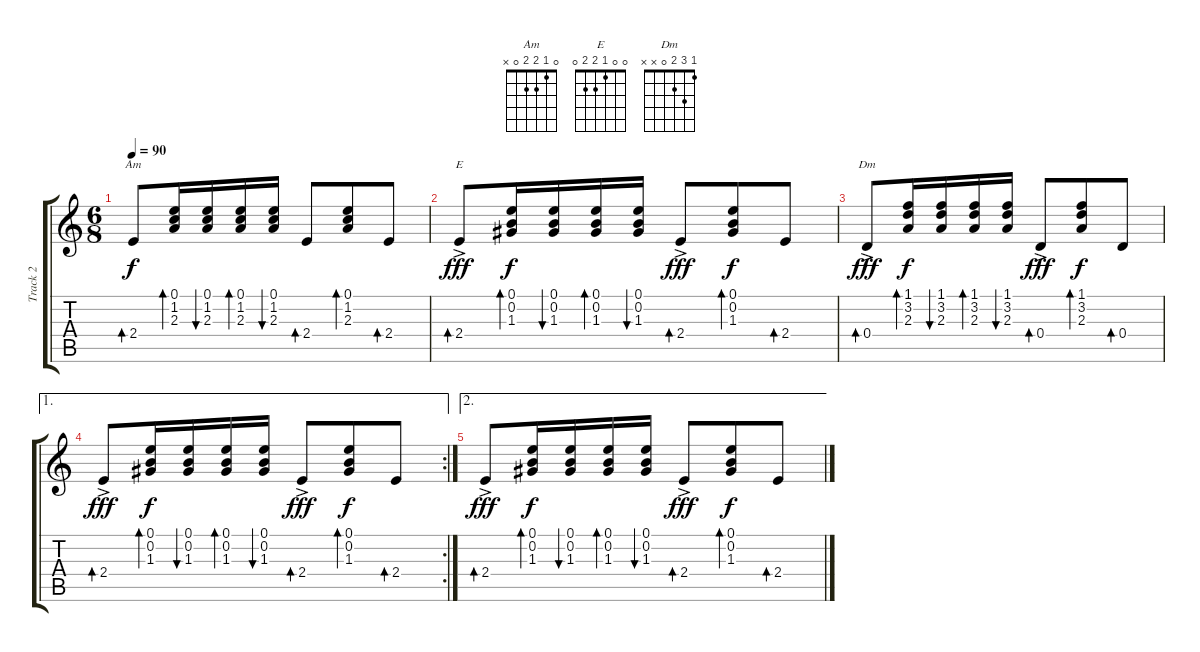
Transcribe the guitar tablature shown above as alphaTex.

\track ("Track 2" "Track 2") {instrument acousticguitarnylon}
\staff {score tabs}
\tuning (E4 B3 G3 D3 A2 E2) {hide}
\chord ("Am" 0 1 2 2 0 x)
\chord ("E" 0 0 1 2 2 0)
\chord ("Dm" 1 3 2 0 x x)
\ts (6 8)
\tempo 90
\clef g2
\ks c
2.4.8{bd 30 ch "Am" dy f} (0.1 1.2 2.3).16{bd 30} (0.1 1.2 2.3).16{bu 30} (0.1 1.2 2.3).16{bd 30} (0.1 1.2 2.3).16{bu 30} 2.4.8{bd 30} (0.1 1.2 2.3).8{bd 30} 2.4.8{bd 30} |
2.4{ac}.8{bd 30 ch "E" dy fff} (0.1 0.2 1.3).16{bd 30 dy f} (0.1 0.2 1.3).16{bu 30} (0.1 0.2 1.3).16{bd 30} (0.1 0.2 1.3).16{bu 30} 2.4{ac}.8{bd 30 dy fff} (0.1 0.2 1.3).8{bd 30 dy f} 2.4.8{bd 30} |
0.4{ac}.8{bd 30 ch "Dm" dy fff} (1.1 3.2 2.3).16{bd 30 dy f} (1.1 3.2 2.3).16{bu 30} (1.1 3.2 2.3).16{bd 30} (1.1 3.2 2.3).16{bu 30} 0.4{ac}.8{bd 30 dy fff} (1.1 3.2 2.3).8{bd 30 dy f} 0.4.8{bd 30} |
\ae 1
\rc 2
2.4{ac}.8{bd 30 dy fff} (0.1 0.2 1.3).16{bd 30 dy f} (0.1 0.2 1.3).16{bu 30} (0.1 0.2 1.3).16{bd 30} (0.1 0.2 1.3).16{bu 30} 2.4{ac}.8{bd 30 dy fff} (0.1 0.2 1.3).8{bd 30 dy f} 2.4.8{bd 30} |
\ae 2
2.4{ac}.8{bd 30 dy fff} (0.1 0.2 1.3).16{bd 30 dy f} (0.1 0.2 1.3).16{bu 30} (0.1 0.2 1.3).16{bd 30} (0.1 0.2 1.3).16{bu 30} 2.4{ac}.8{bd 30 dy fff} (0.1 0.2 1.3).8{bd 30 dy f} 2.4.8{bd 30}
